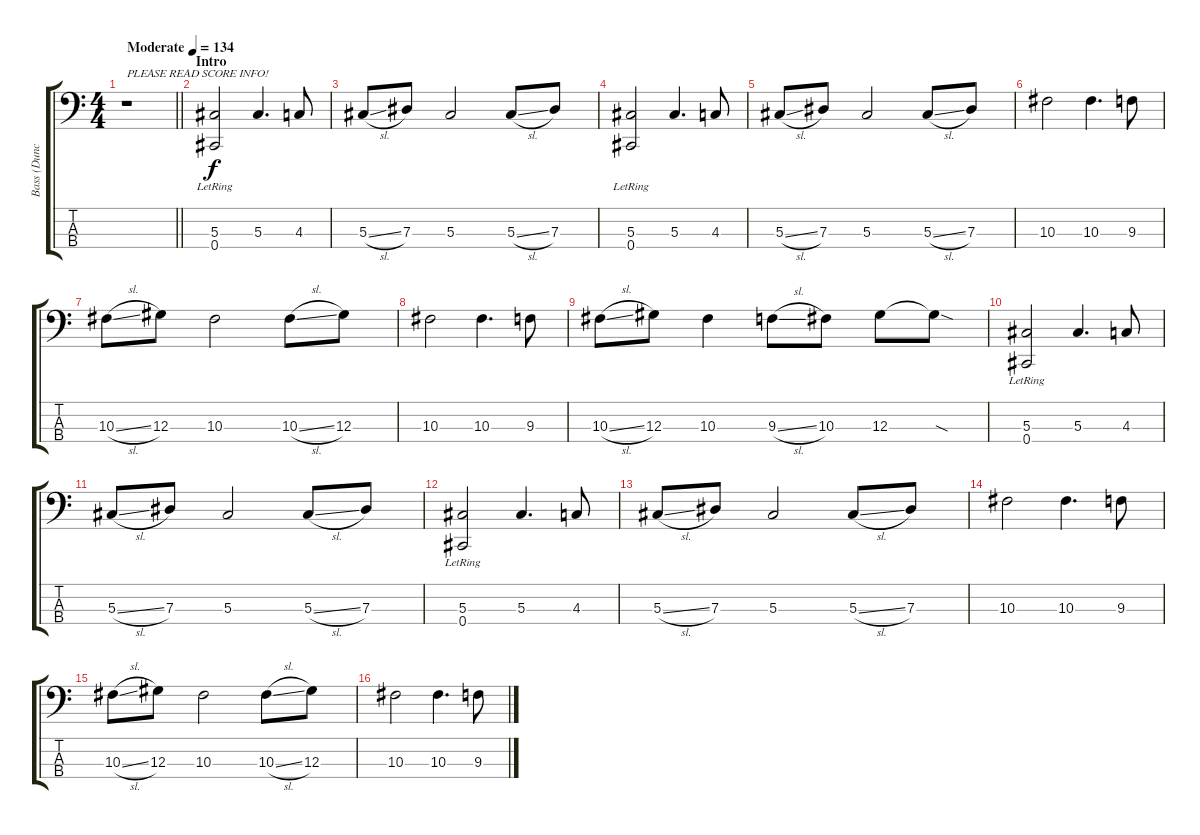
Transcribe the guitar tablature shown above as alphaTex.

\track ("Bass (Duncan Coutts)" "Bass (Dunc") {instrument electricbassfinger}
\staff {score tabs}
\tuning (Gb2 Db2 Ab1 Db1) {hide}
\ts (4 4)
\tempo (134 "Moderate")
\clef f4
\barLineRight lightlight
\ks c
r.1{txt "PLEASE READ SCORE INFO!" dy f instrument electricbassfinger} |
\section ("" "Intro")
(5.3 0.4{lr}).2 5.3.4{d} 4.3.8 |
5.3{sl}.8 7.3.8 5.3.2 5.3{sl}.8 7.3.8 |
(5.3 0.4{lr}).2 5.3.4{d} 4.3.8 |
5.3{sl}.8 7.3.8 5.3.2 5.3{sl}.8 7.3.8 |
10.3.2 10.3.4{d} 9.3.8 |
10.3{sl}.8 12.3.8 10.3.2 10.3{sl}.8 12.3.8 |
10.3.2 10.3.4{d} 9.3.8 |
10.3{sl}.8 12.3.8 10.3.4 9.3{sl}.8 10.3.8 12.3.8 12.3{sod t}.8 |
(5.3 0.4{lr}).2 5.3.4{d} 4.3.8 |
5.3{sl}.8 7.3.8 5.3.2 5.3{sl}.8 7.3.8 |
(5.3 0.4{lr}).2 5.3.4{d} 4.3.8 |
5.3{sl}.8 7.3.8 5.3.2 5.3{sl}.8 7.3.8 |
10.3.2 10.3.4{d} 9.3.8 |
10.3{sl}.8 12.3.8 10.3.2 10.3{sl}.8 12.3.8 |
10.3.2 10.3.4{d} 9.3.8
